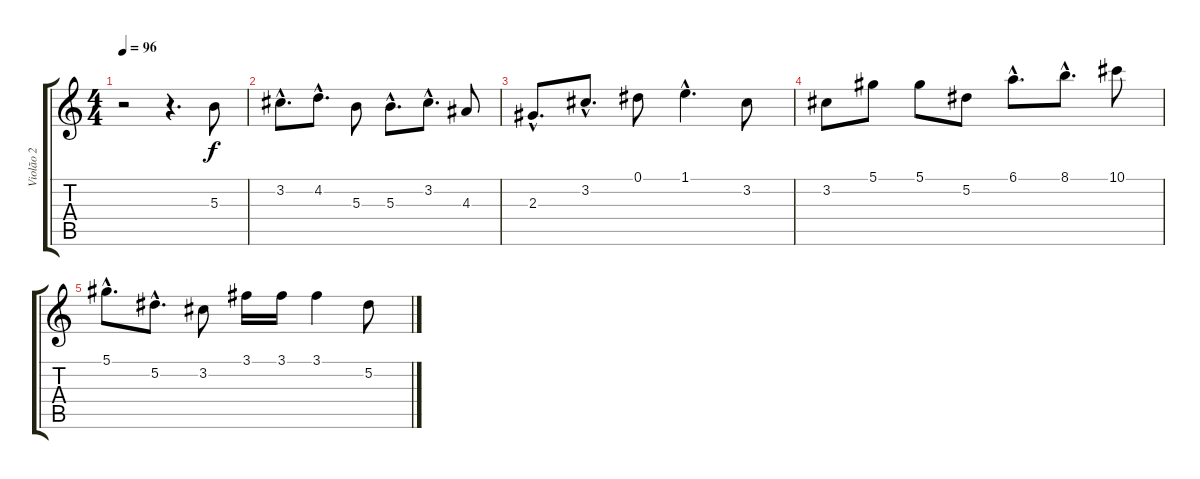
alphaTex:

\track ("Violão 2" "Violão 2") {instrument acousticguitarnylon}
\staff {score tabs}
\tuning (Eb4 Bb3 Gb3 Db3 Ab2 Eb2) {hide}
\ts (4 4)
\tempo 96
\clef g2
\ks c
r.2{dy f} r.4{d} 5.3.8 |
3.2{hac}.8{d} 4.2{hac}.8{d} 5.3.8 5.3{hac}.8{d} 3.2{hac}.8{d} 4.3.8 |
2.3{hac}.8{d} 3.2{hac}.8{d} 0.1.8 1.1{hac}.4{d} 3.2.8 |
3.2.8 5.1.8 5.1.8 5.2.8 6.1{hac}.8{d} 8.1{hac}.8{d} 10.1.8 |
5.1{hac}.8{d} 5.2{hac}.8{d} 3.2.8 3.1.16 3.1.16 3.1.4 5.2.8
